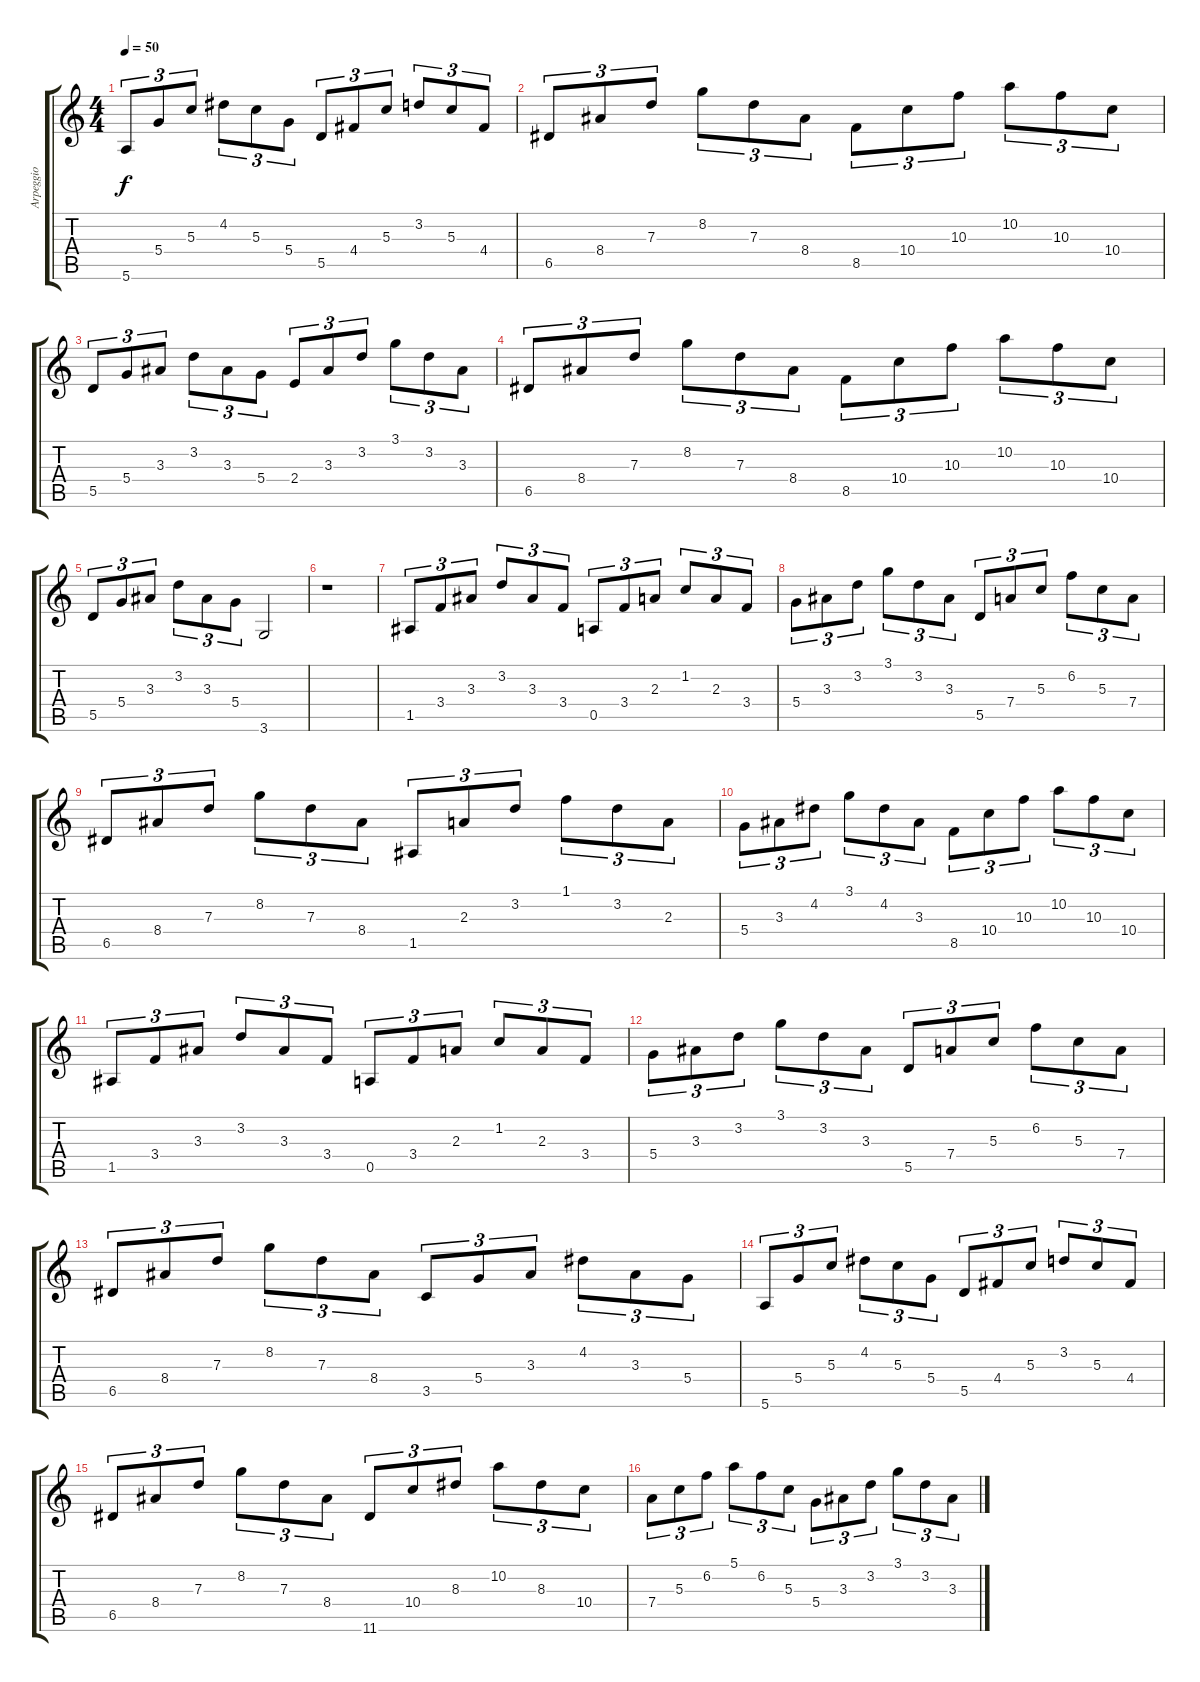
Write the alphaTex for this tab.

\track ("Arpeggio" "Arpeggio") {instrument acousticguitarnylon}
\staff {score tabs}
\tuning (E4 B3 G3 D3 A2 E2) {hide}
\ts (4 4)
\tempo 50
\clef g2
\ks c
5.6.8{tu (3 2) dy f} 5.4.8{tu (3 2)} 5.3.8{tu (3 2)} 4.2.8{tu (3 2)} 5.3.8{tu (3 2)} 5.4.8{tu (3 2)} 5.5.8{tu (3 2)} 4.4.8{tu (3 2)} 5.3.8{tu (3 2)} 3.2.8{tu (3 2)} 5.3.8{tu (3 2)} 4.4.8{tu (3 2)} |
6.5.8{tu (3 2)} 8.4.8{tu (3 2)} 7.3.8{tu (3 2)} 8.2.8{tu (3 2)} 7.3.8{tu (3 2)} 8.4.8{tu (3 2)} 8.5.8{tu (3 2)} 10.4.8{tu (3 2)} 10.3.8{tu (3 2)} 10.2.8{tu (3 2)} 10.3.8{tu (3 2)} 10.4.8{tu (3 2)} |
5.5.8{tu (3 2)} 5.4.8{tu (3 2)} 3.3.8{tu (3 2)} 3.2.8{tu (3 2)} 3.3.8{tu (3 2)} 5.4.8{tu (3 2)} 2.4.8{tu (3 2)} 3.3.8{tu (3 2)} 3.2.8{tu (3 2)} 3.1.8{tu (3 2)} 3.2.8{tu (3 2)} 3.3.8{tu (3 2)} |
6.5.8{tu (3 2)} 8.4.8{tu (3 2)} 7.3.8{tu (3 2)} 8.2.8{tu (3 2)} 7.3.8{tu (3 2)} 8.4.8{tu (3 2)} 8.5.8{tu (3 2)} 10.4.8{tu (3 2)} 10.3.8{tu (3 2)} 10.2.8{tu (3 2)} 10.3.8{tu (3 2)} 10.4.8{tu (3 2)} |
5.5.8{tu (3 2)} 5.4.8{tu (3 2)} 3.3.8{tu (3 2)} 3.2.8{tu (3 2)} 3.3.8{tu (3 2)} 5.4.8{tu (3 2)} 3.6.2 |
r.1 |
1.5.8{tu (3 2)} 3.4.8{tu (3 2)} 3.3.8{tu (3 2)} 3.2.8{tu (3 2)} 3.3.8{tu (3 2)} 3.4.8{tu (3 2)} 0.5.8{tu (3 2)} 3.4.8{tu (3 2)} 2.3.8{tu (3 2)} 1.2.8{tu (3 2)} 2.3.8{tu (3 2)} 3.4.8{tu (3 2)} |
5.4.8{tu (3 2)} 3.3.8{tu (3 2)} 3.2.8{tu (3 2)} 3.1.8{tu (3 2)} 3.2.8{tu (3 2)} 3.3.8{tu (3 2)} 5.5.8{tu (3 2)} 7.4.8{tu (3 2)} 5.3.8{tu (3 2)} 6.2.8{tu (3 2)} 5.3.8{tu (3 2)} 7.4.8{tu (3 2)} |
6.5.8{tu (3 2)} 8.4.8{tu (3 2)} 7.3.8{tu (3 2)} 8.2.8{tu (3 2)} 7.3.8{tu (3 2)} 8.4.8{tu (3 2)} 1.5.8{tu (3 2)} 2.3.8{tu (3 2)} 3.2.8{tu (3 2)} 1.1.8{tu (3 2)} 3.2.8{tu (3 2)} 2.3.8{tu (3 2)} |
5.4.8{tu (3 2)} 3.3.8{tu (3 2)} 4.2.8{tu (3 2)} 3.1.8{tu (3 2)} 4.2.8{tu (3 2)} 3.3.8{tu (3 2)} 8.5.8{tu (3 2)} 10.4.8{tu (3 2)} 10.3.8{tu (3 2)} 10.2.8{tu (3 2)} 10.3.8{tu (3 2)} 10.4.8{tu (3 2)} |
1.5.8{tu (3 2)} 3.4.8{tu (3 2)} 3.3.8{tu (3 2)} 3.2.8{tu (3 2)} 3.3.8{tu (3 2)} 3.4.8{tu (3 2)} 0.5.8{tu (3 2)} 3.4.8{tu (3 2)} 2.3.8{tu (3 2)} 1.2.8{tu (3 2)} 2.3.8{tu (3 2)} 3.4.8{tu (3 2)} |
5.4.8{tu (3 2)} 3.3.8{tu (3 2)} 3.2.8{tu (3 2)} 3.1.8{tu (3 2)} 3.2.8{tu (3 2)} 3.3.8{tu (3 2)} 5.5.8{tu (3 2)} 7.4.8{tu (3 2)} 5.3.8{tu (3 2)} 6.2.8{tu (3 2)} 5.3.8{tu (3 2)} 7.4.8{tu (3 2)} |
6.5.8{tu (3 2)} 8.4.8{tu (3 2)} 7.3.8{tu (3 2)} 8.2.8{tu (3 2)} 7.3.8{tu (3 2)} 8.4.8{tu (3 2)} 3.5.8{tu (3 2)} 5.4.8{tu (3 2)} 3.3.8{tu (3 2)} 4.2.8{tu (3 2)} 3.3.8{tu (3 2)} 5.4.8{tu (3 2)} |
5.6.8{tu (3 2)} 5.4.8{tu (3 2)} 5.3.8{tu (3 2)} 4.2.8{tu (3 2)} 5.3.8{tu (3 2)} 5.4.8{tu (3 2)} 5.5.8{tu (3 2)} 4.4.8{tu (3 2)} 5.3.8{tu (3 2)} 3.2.8{tu (3 2)} 5.3.8{tu (3 2)} 4.4.8{tu (3 2)} |
6.5.8{tu (3 2)} 8.4.8{tu (3 2)} 7.3.8{tu (3 2)} 8.2.8{tu (3 2)} 7.3.8{tu (3 2)} 8.4.8{tu (3 2)} 11.6.8{tu (3 2)} 10.4.8{tu (3 2)} 8.3.8{tu (3 2)} 10.2.8{tu (3 2)} 8.3.8{tu (3 2)} 10.4.8{tu (3 2)} |
7.4.8{tu (3 2)} 5.3.8{tu (3 2)} 6.2.8{tu (3 2)} 5.1.8{tu (3 2)} 6.2.8{tu (3 2)} 5.3.8{tu (3 2)} 5.4.8{tu (3 2)} 3.3.8{tu (3 2)} 3.2.8{tu (3 2)} 3.1.8{tu (3 2)} 3.2.8{tu (3 2)} 3.3.8{tu (3 2)}
